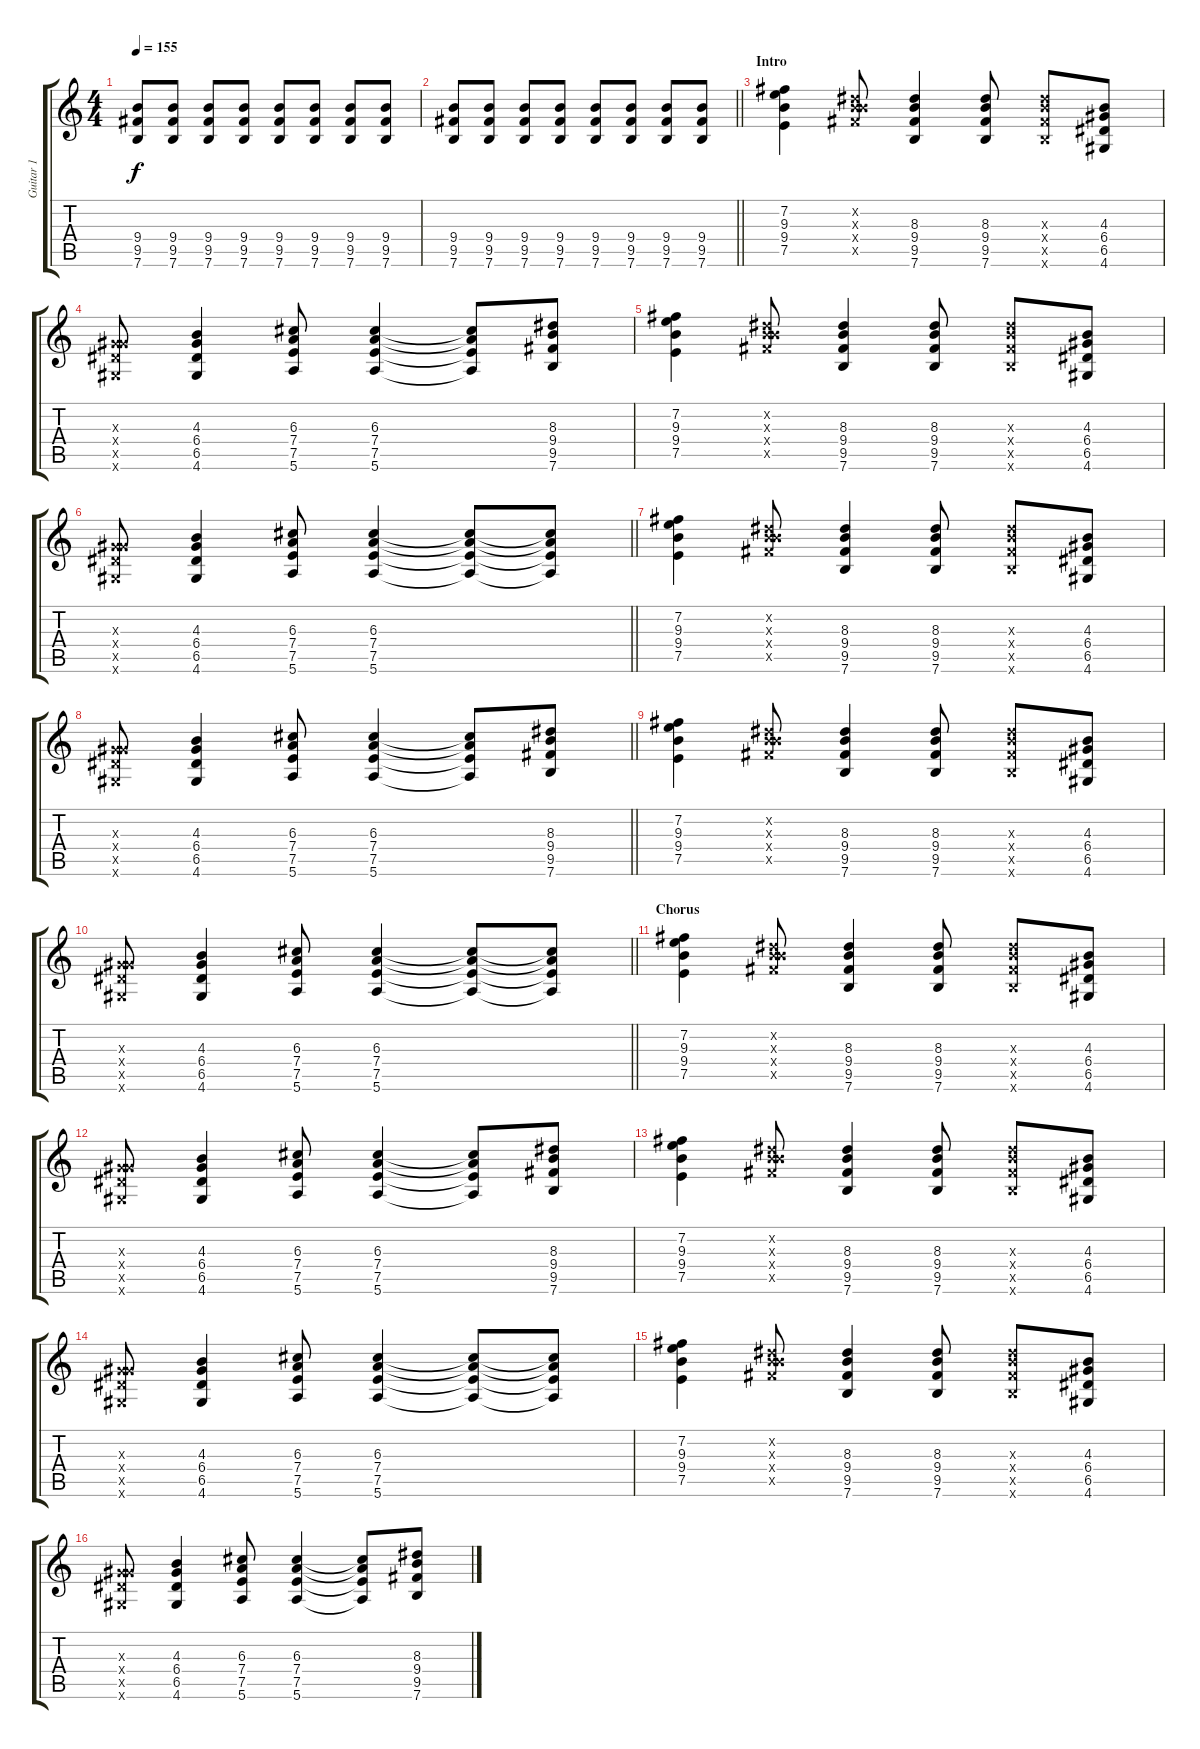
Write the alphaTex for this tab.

\track ("Guitar 1" "Guitar 1") {instrument overdrivenguitar}
\staff {score tabs}
\tuning (E4 B3 G3 D3 A2 E2) {hide}
\ts (4 4)
\tempo 155
\clef g2
\ks c
(9.4 9.5 7.6).8{dy f} (9.4 9.5 7.6).8 (9.4 9.5 7.6).8 (9.4 9.5 7.6).8 (9.4 9.5 7.6).8 (9.4 9.5 7.6).8 (9.4 9.5 7.6).8 (9.4 9.5 7.6).8 |
\barLineRight lightlight
(9.4 9.5 7.6).8 (9.4 9.5 7.6).8 (9.4 9.5 7.6).8 (9.4 9.5 7.6).8 (9.4 9.5 7.6).8 (9.4 9.5 7.6).8 (9.4 9.5 7.6).8 (9.4 9.5 7.6).8 |
\section ("" "Intro")
(7.2 9.3 9.4 7.5).4 (0.2{x} 8.3{x} 9.4{x} 9.5{x}).8 (8.3 9.4 9.5 7.6).4 (8.3 9.4 9.5 7.6).8 (8.3{x} 9.4{x} 9.5{x} 7.6{x}).8 (4.3 6.4 6.5 4.6).8 |
(0.3{x} 6.4{x} 6.5{x} 4.6{x}).8 (4.3 6.4 6.5 4.6).4 (6.3 7.4 7.5 5.6).8 (6.3 7.4 7.5 5.6).4 (6.3{t} 7.4{t} 7.5{t} 5.6{t}).8 (8.3 9.4 9.5 7.6).8 |
(7.2 9.3 9.4 7.5).4 (0.2{x} 8.3{x} 9.4{x} 9.5{x}).8 (8.3 9.4 9.5 7.6).4 (8.3 9.4 9.5 7.6).8 (8.3{x} 9.4{x} 9.5{x} 7.6{x}).8 (4.3 6.4 6.5 4.6).8 |
\barLineRight lightlight
(0.3{x} 6.4{x} 6.5{x} 4.6{x}).8 (4.3 6.4 6.5 4.6).4 (6.3 7.4 7.5 5.6).8 (6.3 7.4 7.5 5.6).4 (6.3{t} 7.4{t} 7.5{t} 5.6{t}).8 (6.3{t} 7.4{t} 7.5{t} 5.6{t}).8 |
(7.2 9.3 9.4 7.5).4 (0.2{x} 8.3{x} 9.4{x} 9.5{x}).8 (8.3 9.4 9.5 7.6).4 (8.3 9.4 9.5 7.6).8 (8.3{x} 9.4{x} 9.5{x} 7.6{x}).8 (4.3 6.4 6.5 4.6).8 |
\barLineRight lightlight
(0.3{x} 6.4{x} 6.5{x} 4.6{x}).8 (4.3 6.4 6.5 4.6).4 (6.3 7.4 7.5 5.6).8 (6.3 7.4 7.5 5.6).4 (6.3{t} 7.4{t} 7.5{t} 5.6{t}).8 (8.3 9.4 9.5 7.6).8 |
(7.2 9.3 9.4 7.5).4 (0.2{x} 8.3{x} 9.4{x} 9.5{x}).8 (8.3 9.4 9.5 7.6).4 (8.3 9.4 9.5 7.6).8 (8.3{x} 9.4{x} 9.5{x} 7.6{x}).8 (4.3 6.4 6.5 4.6).8 |
\barLineRight lightlight
(0.3{x} 6.4{x} 6.5{x} 4.6{x}).8 (4.3 6.4 6.5 4.6).4 (6.3 7.4 7.5 5.6).8 (6.3 7.4 7.5 5.6).4 (6.3{t} 7.4{t} 7.5{t} 5.6{t}).8 (6.3{t} 7.4{t} 7.5{t} 5.6{t}).8 |
\section ("" "Chorus")
(7.2 9.3 9.4 7.5).4 (0.2{x} 8.3{x} 9.4{x} 9.5{x}).8 (8.3 9.4 9.5 7.6).4 (8.3 9.4 9.5 7.6).8 (8.3{x} 9.4{x} 9.5{x} 7.6{x}).8 (4.3 6.4 6.5 4.6).8 |
(0.3{x} 6.4{x} 6.5{x} 4.6{x}).8 (4.3 6.4 6.5 4.6).4 (6.3 7.4 7.5 5.6).8 (6.3 7.4 7.5 5.6).4 (6.3{t} 7.4{t} 7.5{t} 5.6{t}).8 (8.3 9.4 9.5 7.6).8 |
(7.2 9.3 9.4 7.5).4 (0.2{x} 8.3{x} 9.4{x} 9.5{x}).8 (8.3 9.4 9.5 7.6).4 (8.3 9.4 9.5 7.6).8 (8.3{x} 9.4{x} 9.5{x} 7.6{x}).8 (4.3 6.4 6.5 4.6).8 |
(0.3{x} 6.4{x} 6.5{x} 4.6{x}).8 (4.3 6.4 6.5 4.6).4 (6.3 7.4 7.5 5.6).8 (6.3 7.4 7.5 5.6).4 (6.3{t} 7.4{t} 7.5{t} 5.6{t}).8 (6.3{t} 7.4{t} 7.5{t} 5.6{t}).8 |
(7.2 9.3 9.4 7.5).4 (0.2{x} 8.3{x} 9.4{x} 9.5{x}).8 (8.3 9.4 9.5 7.6).4 (8.3 9.4 9.5 7.6).8 (8.3{x} 9.4{x} 9.5{x} 7.6{x}).8 (4.3 6.4 6.5 4.6).8 |
(0.3{x} 6.4{x} 6.5{x} 4.6{x}).8 (4.3 6.4 6.5 4.6).4 (6.3 7.4 7.5 5.6).8 (6.3 7.4 7.5 5.6).4 (6.3{t} 7.4{t} 7.5{t} 5.6{t}).8 (8.3 9.4 9.5 7.6).8
